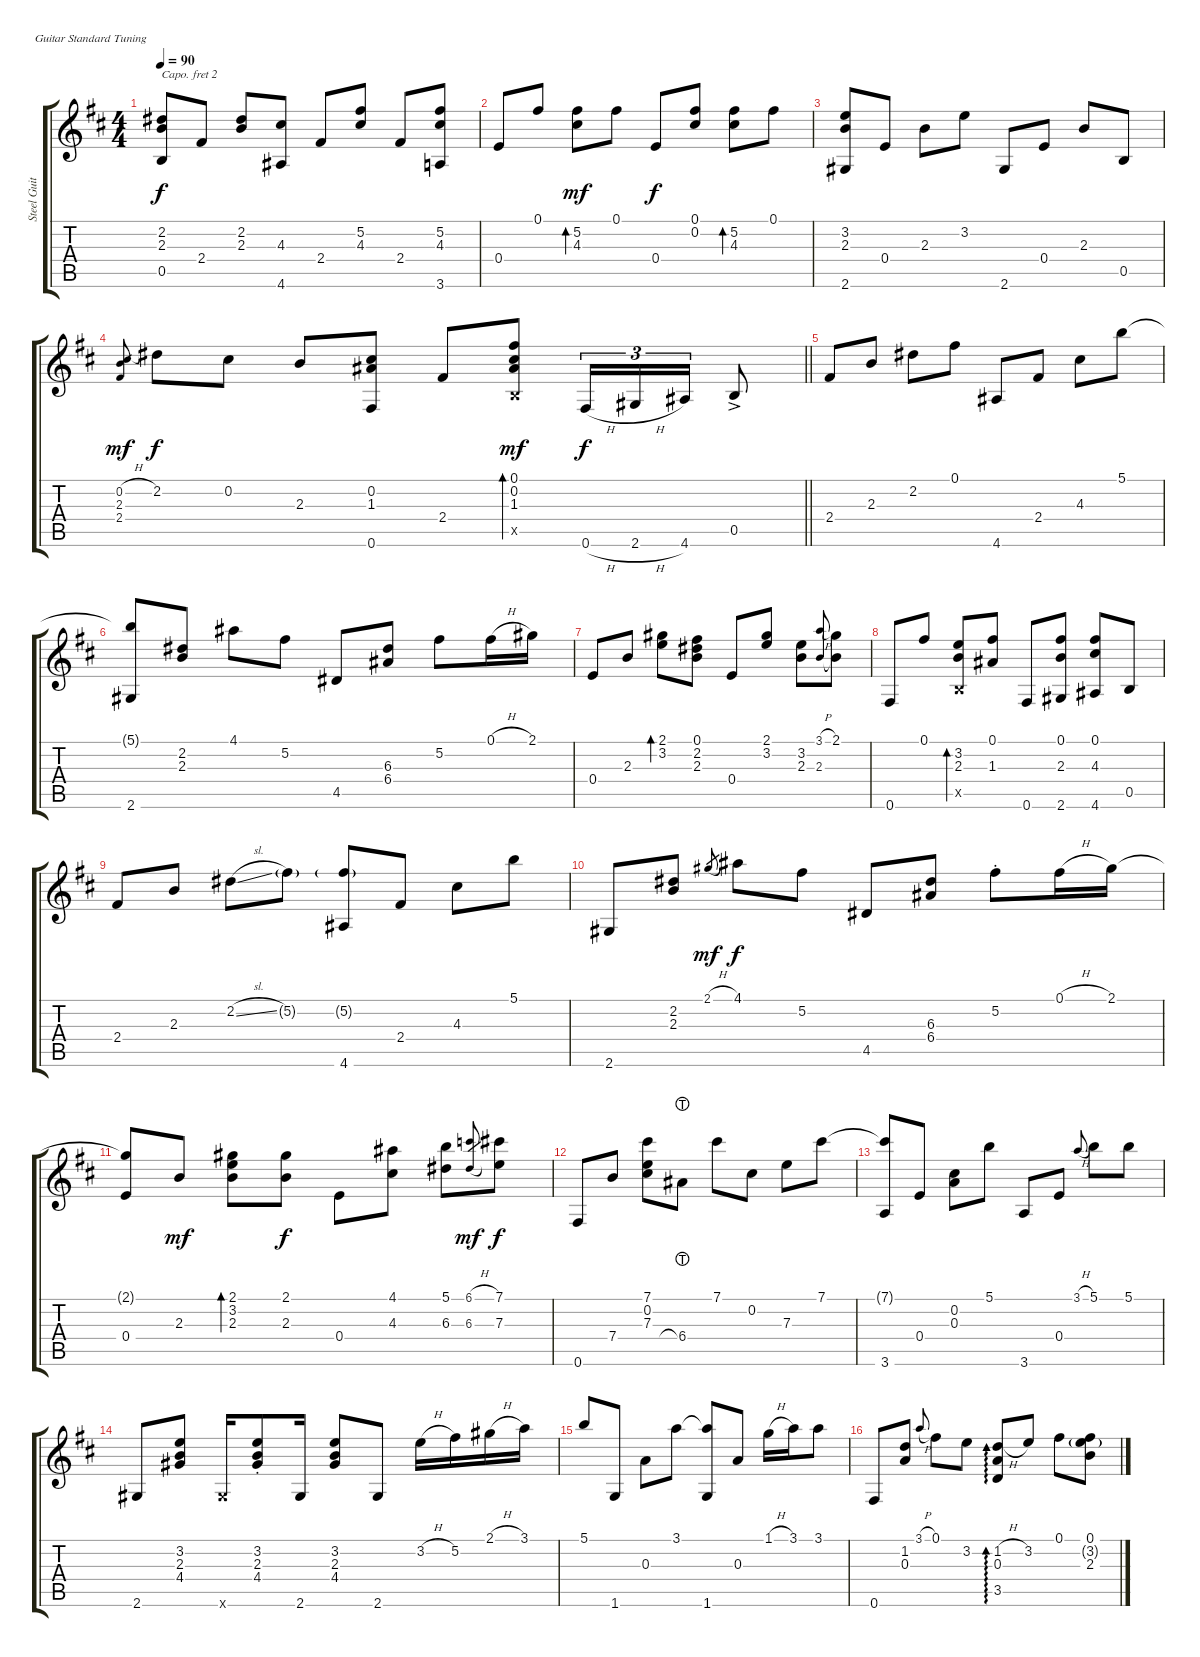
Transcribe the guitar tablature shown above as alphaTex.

\defaultSystemsLayout 4
\bracketExtendMode groupsimilarinstruments
\otherSystemsTrackNameOrientation horizontal
\track ("Steel Guitar" "Steel Guit") {instrument acousticguitarsteel}
\staff {score tabs}
\capo 2
\tuning (E4 B3 G3 D3 A2 E2)
\ts (4 4)
\tempo 90
\clef g2
\ks d
(0.5{acc forcenatural} 2.2{acc #} 2.3{acc forcenatural}).8{dy f instrument acousticguitarsteel beam Up} 2.4{acc forcenatural}.8{beam Up} (2.3{acc forcenatural} 2.2{acc #}).8{beam Up} (4.3{acc forcenatural} 4.6{acc #}).8{beam Up} 2.4{acc forcenatural}.8{beam Up} (5.2{acc forcenatural} 4.3{acc forcenatural}).8{beam Up} 2.4{acc forcenatural}.8{beam Up} (5.2{acc forcenatural} 4.3{acc forcenatural} 3.6{acc forcenatural}).8{beam Up} |
0.4{acc forcenatural}.8{beam Up} 0.1{acc forcenatural}.8{beam Up} (4.3{acc forcenatural} 5.2{acc forcenatural}).8{bd 44 dy mf beam Down} 0.1{acc forcenatural}.8{beam Down} 0.4{acc forcenatural}.8{dy f beam Up} (0.1{acc forcenatural} 0.2{acc forcenatural}).8{beam Up} (4.3{acc forcenatural} 5.2{acc forcenatural}).8{bd 44 beam Down} 0.1{acc forcenatural}.8{beam Down} |
(3.2{acc forcenatural} 2.3{acc forcenatural} 2.6{acc #}).8{beam Up} 0.4{acc forcenatural}.8{beam Up} 2.3{acc forcenatural}.8{beam Down} 3.2{acc forcenatural}.8{beam Down} 2.6{acc #}.8{beam Up} 0.4{acc forcenatural}.8{beam Up} 2.3{acc forcenatural}.8{beam Up} 0.5{acc forcenatural}.8{beam Up} |
\scale
1.01774
\barLineRight lightlight
(0.2{h acc forcenatural} 2.3{acc forcenatural} 2.4{acc forcenatural}).8{gr dy mf beam Up} 2.2{acc #}.8{dy f beam Down} 0.2{acc forcenatural}.8{beam Down} 2.3{acc forcenatural}.8{beam Up} (0.2{acc forcenatural} 1.3{acc #} 0.6{acc forcenatural}).8{beam Up} 2.4{acc forcenatural}.8{beam Up} (0.1{acc forcenatural} 0.2{acc forcenatural} 1.3{acc #} 0.5{x acc forcenatural}).8{bd 44 dy mf beam Up} 0.6{h acc forcenatural}.16{tu (3 2) dy f beam Up} 2.6{h acc #}.16{tu (3 2) beam Up} 4.6{acc #}.16{tu (3 2) beam Up} 0.5{ac acc forcenatural}.8{beam Up} |
\scale
1.00368 2.4{acc forcenatural}.8{beam Up} 2.3{acc forcenatural}.8{beam Up} 2.2{acc #}.8{beam Down} 0.1{acc forcenatural}.8{beam Down} 4.6{acc #}.8{beam Up} 2.4{acc forcenatural}.8{beam Up} 4.3{acc forcenatural}.8{beam Down} 5.1{acc forcenatural}.8{beam Down} |
\scale
0.978577 (5.1{t acc forcenatural} 2.6{acc #}).8{beam Up} (2.2{acc #} 2.3{acc forcenatural}).8{beam Up} 4.1{acc #}.8{beam Down} 5.2{acc forcenatural}.8{beam Down} 4.5{acc #}.8{beam Up} (6.3{acc #} 6.4{acc #}).8{beam Up} 5.2{acc forcenatural}.8{beam Down} 0.1{h acc forcenatural}.16{beam Down} 2.1{acc #}.16{beam Down} |
0.4{acc forcenatural}.8{beam Up} 2.3{acc forcenatural}.8{beam Up} (2.1{acc #} 3.2{acc forcenatural}).8{bd 40 beam Down} (2.3{acc forcenatural} 0.1{acc forcenatural} 2.2{acc #}).8{beam Down} 0.4{acc forcenatural}.8{beam Up} (2.1{acc #} 3.2{acc forcenatural}).8{beam Up} (3.2{acc forcenatural} 2.3{acc forcenatural}).8{beam Down} (3.1{h acc forcenatural} 2.3{acc forcenatural}).8{gr onbeat beam Up} (2.1{acc #} 2.3{t acc forcenatural}).8{beam Down} |
0.6{acc forcenatural}.8{beam Up} 0.1{acc forcenatural}.8{beam Up} (3.2{acc forcenatural} 0.5{x acc forcenatural} 2.3{acc forcenatural}).8{bd 37 beam Up} (0.1{acc forcenatural} 1.3{acc #}).8{beam Up} 0.6{acc forcenatural}.8{beam Up} (0.1{acc forcenatural} 2.3{acc forcenatural} 2.6{acc #}).8{beam Up} (0.1{acc forcenatural} 4.3{acc forcenatural} 4.6{acc #}).8{beam Up} 0.5{acc forcenatural}.8{beam Up} |
2.4{acc forcenatural}.8{beam Up} 2.3{acc forcenatural}.8{beam Up} 2.2{sl acc #}.8{beam Down} 5.2{g acc forcenatural}.8{beam Down} (4.6{acc #} 5.2{g acc forcenatural}).8{beam Up} 2.4{acc forcenatural}.8{beam Up} 4.3{acc forcenatural}.8{beam Down} 5.1{acc forcenatural}.8{beam Down} |
\scale
0.987579 2.6{acc #}.8{beam Up} (2.2{acc #} 2.3{acc forcenatural}).8{beam Up} 2.1{h acc #}.8{gr dy mf beam Up} 4.1{acc #}.8{dy f beam Down} 5.2{acc forcenatural}.8{beam Down} 4.5{acc #}.8{beam Up} (6.3{acc #} 6.4{acc #}).8{beam Up} 5.2{st acc forcenatural}.8{beam Down} 0.1{h acc forcenatural}.16{beam Down} 2.1{acc #}.16{beam Down} |
\scale
1.00621 (2.1{t acc #} 0.4{acc forcenatural}).8{beam Up} 2.3{acc forcenatural}.8{dy mf beam Up} (3.2{acc forcenatural} 2.1{acc #} 2.3{acc forcenatural}).8{bd 37 beam Down} (2.3{acc forcenatural} 2.1{acc #}).8{dy f beam Down} 0.4{acc forcenatural}.8{beam Down} (4.1{acc #} 4.3{acc forcenatural}).8{beam Down} (5.1{acc forcenatural} 6.3{acc #}).8{beam Down} (6.1{h acc b} 6.3{h acc #}).8{gr dy mf beam Up} (7.1{acc forcenatural} 7.3{acc forcenatural}).8{dy f beam Down} |
\scale
1.00621 0.6{acc forcenatural}.8{beam Up} 7.4{acc forcenatural}.8{beam Up} (7.1{acc forcenatural} 0.2{acc forcenatural} 7.3{acc forcenatural}).8{beam Down} 6.4{lht acc #}.8{beam Down} 7.1{acc forcenatural}.8{beam Down} 0.2{acc forcenatural}.8{beam Down} 7.3{acc forcenatural}.8{beam Down} 7.1{acc forcenatural}.8{beam Down} |
\scale
1.00837 (7.1{t acc forcenatural} 3.6{acc forcenatural}).8{beam Up} 0.4{acc forcenatural}.8{beam Up} (0.2{acc forcenatural} 0.3{acc forcenatural}).8{beam Down} 5.1{acc forcenatural}.8{beam Down} 3.6{acc forcenatural}.8{beam Up} 0.4{acc forcenatural}.8{beam Up} 3.1{h acc forcenatural}.8{gr onbeat beam Up} 5.1{acc forcenatural}.8{beam Down} 5.1{acc forcenatural}.8{beam Down} |
\scale
0.983263 2.6{acc #}.8{beam Up} (3.2{acc forcenatural} 2.3{acc forcenatural} 4.4{acc #}).8{beam Up} 2.6{x acc #}.16{beam Up} (3.2{st acc forcenatural} 2.3{st acc forcenatural} 4.4{st acc #}).8{beam Up} 2.6{acc #}.16{beam Up} (3.2{acc forcenatural} 2.3{acc forcenatural} 4.4{acc #}).8{beam Up} 2.6{acc #}.8{beam Up} 3.2{h acc forcenatural}.16{beam Down} 5.2{acc forcenatural}.16{beam Down} 2.1{h acc #}.16{beam Down} 3.1{acc forcenatural}.16{beam Down} |
\scale
1.00837 5.1{acc forcenatural}.8{beam Up} 1.6{acc forcenatural}.8{beam Up} 0.3{acc forcenatural}.8{beam Down} 3.1{acc forcenatural}.8{beam Down} (1.6{acc forcenatural} 3.1{t acc forcenatural}).8{beam Up} 0.3{acc forcenatural}.8{beam Up} 1.1{h acc forcenatural}.16{beam Down} 3.1{acc forcenatural}.16{beam Down} 3.1{acc forcenatural}.8{beam Down} |
\scale
0.995314 0.6{acc forcenatural}.8{beam Up} (1.2{acc forcenatural} 0.3{acc forcenatural}).8{beam Up} 3.1{h acc forcenatural}.8{gr onbeat beam Up} 0.1{acc forcenatural}.8{beam Down} 3.2{acc forcenatural}.8{beam Down} (1.2{h acc forcenatural} 3.5{acc forcenatural} 0.3{acc forcenatural}).8{ad 0 beam Up} 3.2{acc forcenatural}.8{beam Up} 0.1{acc forcenatural}.8{beam Down} (2.3{acc forcenatural} 0.1{acc forcenatural} 3.2{g acc forcenatural}).8{beam Down}
